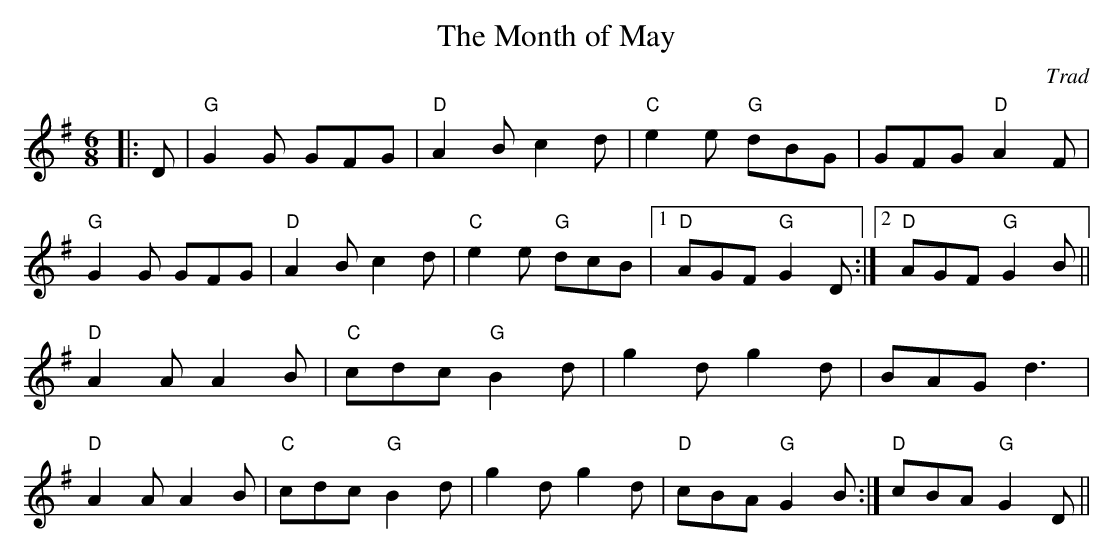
X:1
T:Month of May, The
C:Trad
M:6/8
E:13
L:1/8
K:G
|:D|"G"G2 G GFG|"D"A2 B c2 d|"C"e2 e "G"dBG|GFG "D"A2 F|\
"G"G2 G GFG|"D"A2 B c2 d|"C"e2 e "G"dcB|1 "D"AGF "G"G2 D:|2 "D"AGF "G"G2 B||\
"D"A2 A A2 B|"C"cdc "G"B2 d|g2 d g2 d|BAG d3|\
"D"A2 A A2 B|"C"cdc "G"B2 d|g2 d g2 d|"D"cBA "G"G2 B:|"D"cBA "G"G2 D||**
